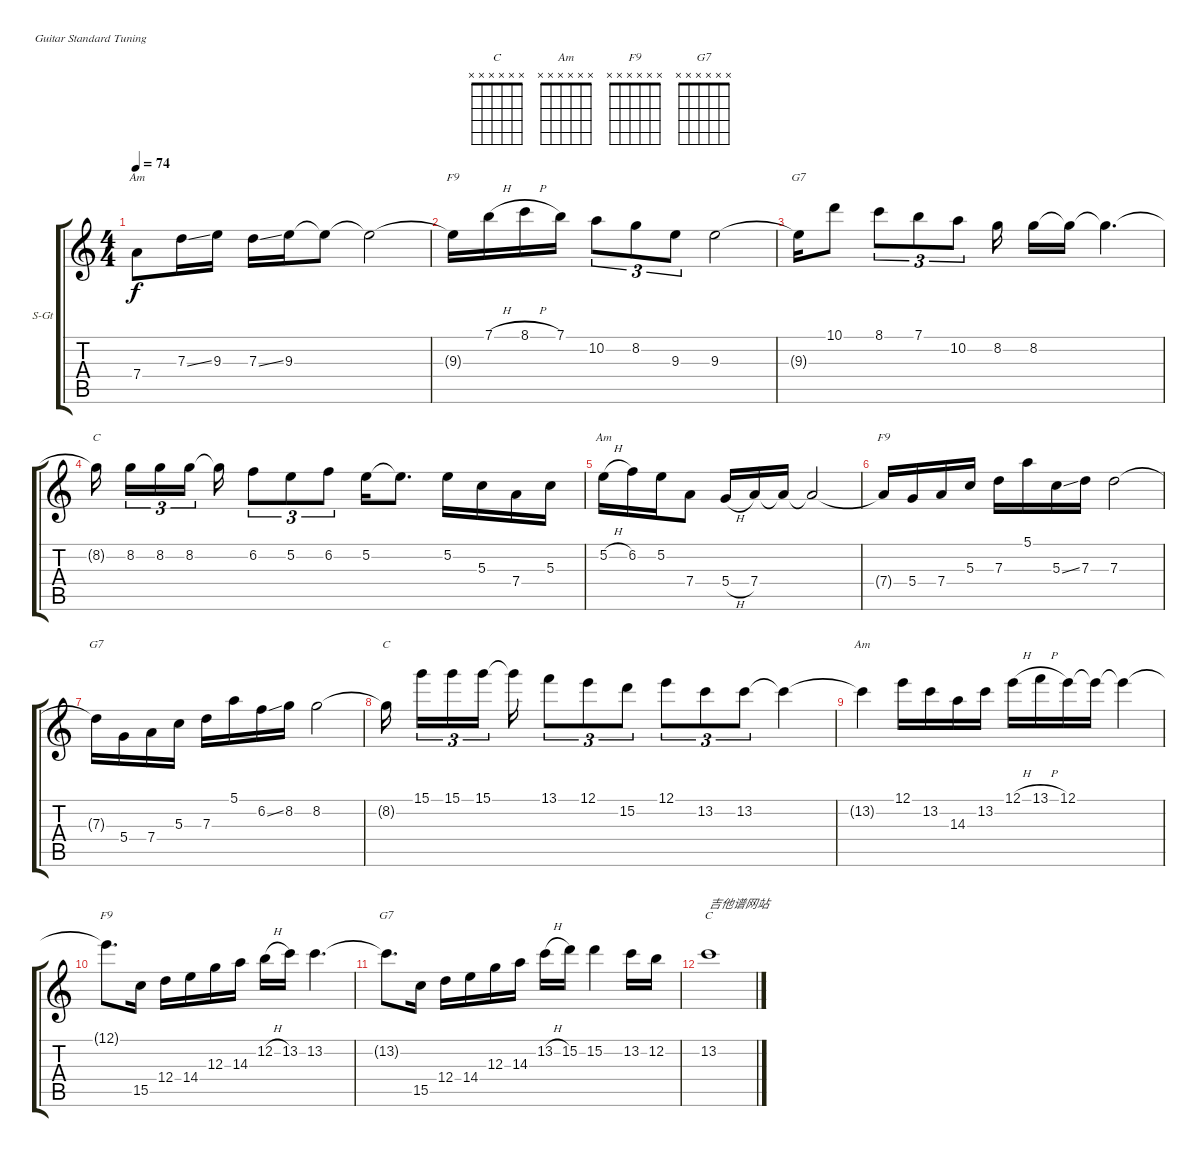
\bracketExtendMode groupsimilarinstruments
\firstSystemTrackNameOrientation horizontal
\otherSystemsTrackNameOrientation horizontal
\track ("Guitar 3" "S-Gt") {instrument acousticguitarsteel}
\staff {score tabs}
\tuning (E4 B3 G3 D3 A2 E2)
\chord ("C" x x x x x x)
\chord ("Am" x x x x x x)
\chord ("F9" x x x x x x)
\chord ("G7" x x x x x x)
\ts (4 4)
\tempo 74
\clef g2
\ks c
7.4.8{ch "Am" dy f} 7.3{ss}.16 9.3.16 7.3{ss}.16 9.3.16 9.3{t}.8 9.3{t}.2 |
9.3{t}.16{ch "F9"} 7.1{h}.16 8.1{h}.16 7.1.16 10.2.8{tu (3 2)} 8.2.8{tu (3 2)} 9.3.8{tu (3 2)} 9.3.2 |
9.3{t}.16{ch "G7"} 10.1.8 8.1.8{tu (3 2)} 7.1.8{tu (3 2)} 10.2.8{tu (3 2)} 8.2.16 8.2.16 8.2{t}.16 8.2{t}.4{d} |
8.2{t}.16{ch "C"} 8.2.16{tu (3 2)} 8.2.16{tu (3 2)} 8.2.16{tu (3 2)} 8.2{t}.16 6.2.8{tu (3 2)} 5.2.8{tu (3 2)} 6.2.8{tu (3 2)} 5.2.16 5.2{t}.8{d} 5.2.16 5.3.16 7.4.16 5.3.16 |
5.2{h}.16{ch "Am"} 6.2.16 5.2.16 7.4.8 5.4{h}.16 7.4.16 7.4{t}.16 7.4{t}.2 |
7.4{t}.16{ch "F9"} 5.4.16 7.4.16 5.3.16 7.3.16 5.1.16 5.3{ss}.16 7.3.16 7.3.2 |
7.3{t}.16{ch "G7"} 5.4.16 7.4.16 5.3.16 7.3.16 5.1.16 6.2{ss}.16 8.2.16 8.2.2 |
8.2{t}.16{ch "C"} 15.1.16{tu (3 2)} 15.1.16{tu (3 2)} 15.1.16{tu (3 2)} 15.1{t}.16 13.1.8{tu (3 2)} 12.1.8{tu (3 2)} 15.2.8{tu (3 2)} 12.1.8{tu (3 2)} 13.2.8{tu (3 2)} 13.2.8{tu (3 2)} 13.2{t}.4 |
13.2{t}.4{ch "Am"} 12.1.16 13.2.16 14.3.16 13.2.16 12.1{h}.16 13.1{h}.16 12.1.16 12.1{t}.16 12.1{t}.4 |
12.1{t}.8{d ch "F9"} 15.5.16 12.4.16 14.4.16 12.3.16 14.3.16 12.2{h}.16 13.2.16 13.2.4{d} |
13.2{t}.8{d ch "G7"} 15.5.16 12.4.16 14.4.16 12.3.16 14.3.16 13.2{h}.16 15.2.16 15.2.4 13.2.16 12.2.16 |
13.2.1{ch "C" txt "吉他谱网站"}
